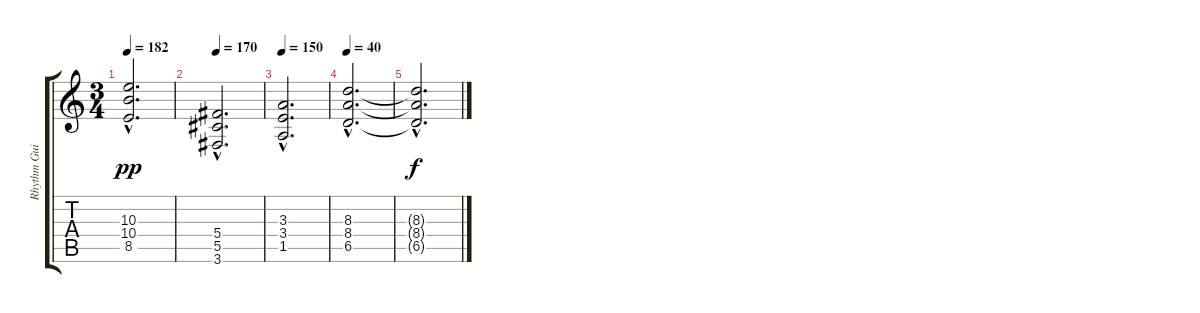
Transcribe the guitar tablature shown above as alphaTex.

\track ("Rhythm Guitar " "Rhythm Gui") {instrument distortionguitar}
\staff {score tabs}
\tuning (Eb4 Bb3 Gb3 Db3 Ab2 Eb2) {hide}
\ts (3 4)
\tempo 182
\clef g2
\ks c
(10.3{hac} 10.4{hac} 8.5{hac}).2{d dy pp} |
\tempo 170
(5.4{hac} 5.5{hac} 3.6{hac}).2{d} |
\tempo 150
(3.3{hac} 3.4{hac} 1.5{hac}).2{d} |
\tempo 40
(8.3{hac} 8.4{hac} 6.5{hac}).2{d} |
(8.3{hac t} 8.4{hac t} 6.5{hac t}).2{d dy f}
